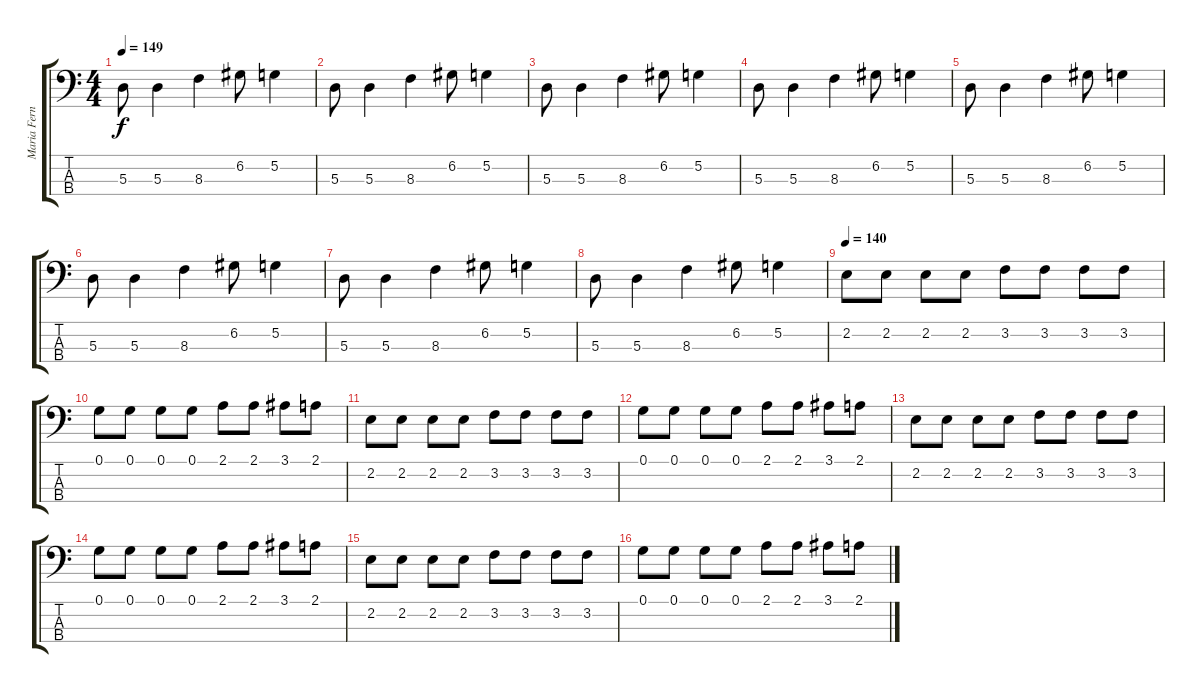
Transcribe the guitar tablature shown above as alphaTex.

\track ("Maria Fernanda Aldana" "Maria Fern") {instrument electricbassfinger}
\staff {score tabs}
\tuning (G2 D2 A1 E1) {hide}
\ts (4 4)
\tempo 149
\clef f4
\ks c
5.3.8{dy f} 5.3.4 8.3.4 6.2.8 5.2.4 |
5.3.8 5.3.4 8.3.4 6.2.8 5.2.4 |
5.3.8 5.3.4 8.3.4 6.2.8 5.2.4 |
5.3.8 5.3.4 8.3.4 6.2.8 5.2.4 |
5.3.8 5.3.4 8.3.4 6.2.8 5.2.4 |
5.3.8 5.3.4 8.3.4 6.2.8 5.2.4 |
5.3.8 5.3.4 8.3.4 6.2.8 5.2.4 |
5.3.8 5.3.4 8.3.4 6.2.8 5.2.4 |
\tempo 140
2.2.8 2.2.8 2.2.8 2.2.8 3.2.8 3.2.8 3.2.8 3.2.8 |
0.1.8 0.1.8 0.1.8 0.1.8 2.1.8 2.1.8 3.1.8 2.1.8 |
2.2.8 2.2.8 2.2.8 2.2.8 3.2.8 3.2.8 3.2.8 3.2.8 |
0.1.8 0.1.8 0.1.8 0.1.8 2.1.8 2.1.8 3.1.8 2.1.8 |
2.2.8 2.2.8 2.2.8 2.2.8 3.2.8 3.2.8 3.2.8 3.2.8 |
0.1.8 0.1.8 0.1.8 0.1.8 2.1.8 2.1.8 3.1.8 2.1.8 |
2.2.8 2.2.8 2.2.8 2.2.8 3.2.8 3.2.8 3.2.8 3.2.8 |
0.1.8 0.1.8 0.1.8 0.1.8 2.1.8 2.1.8 3.1.8 2.1.8
